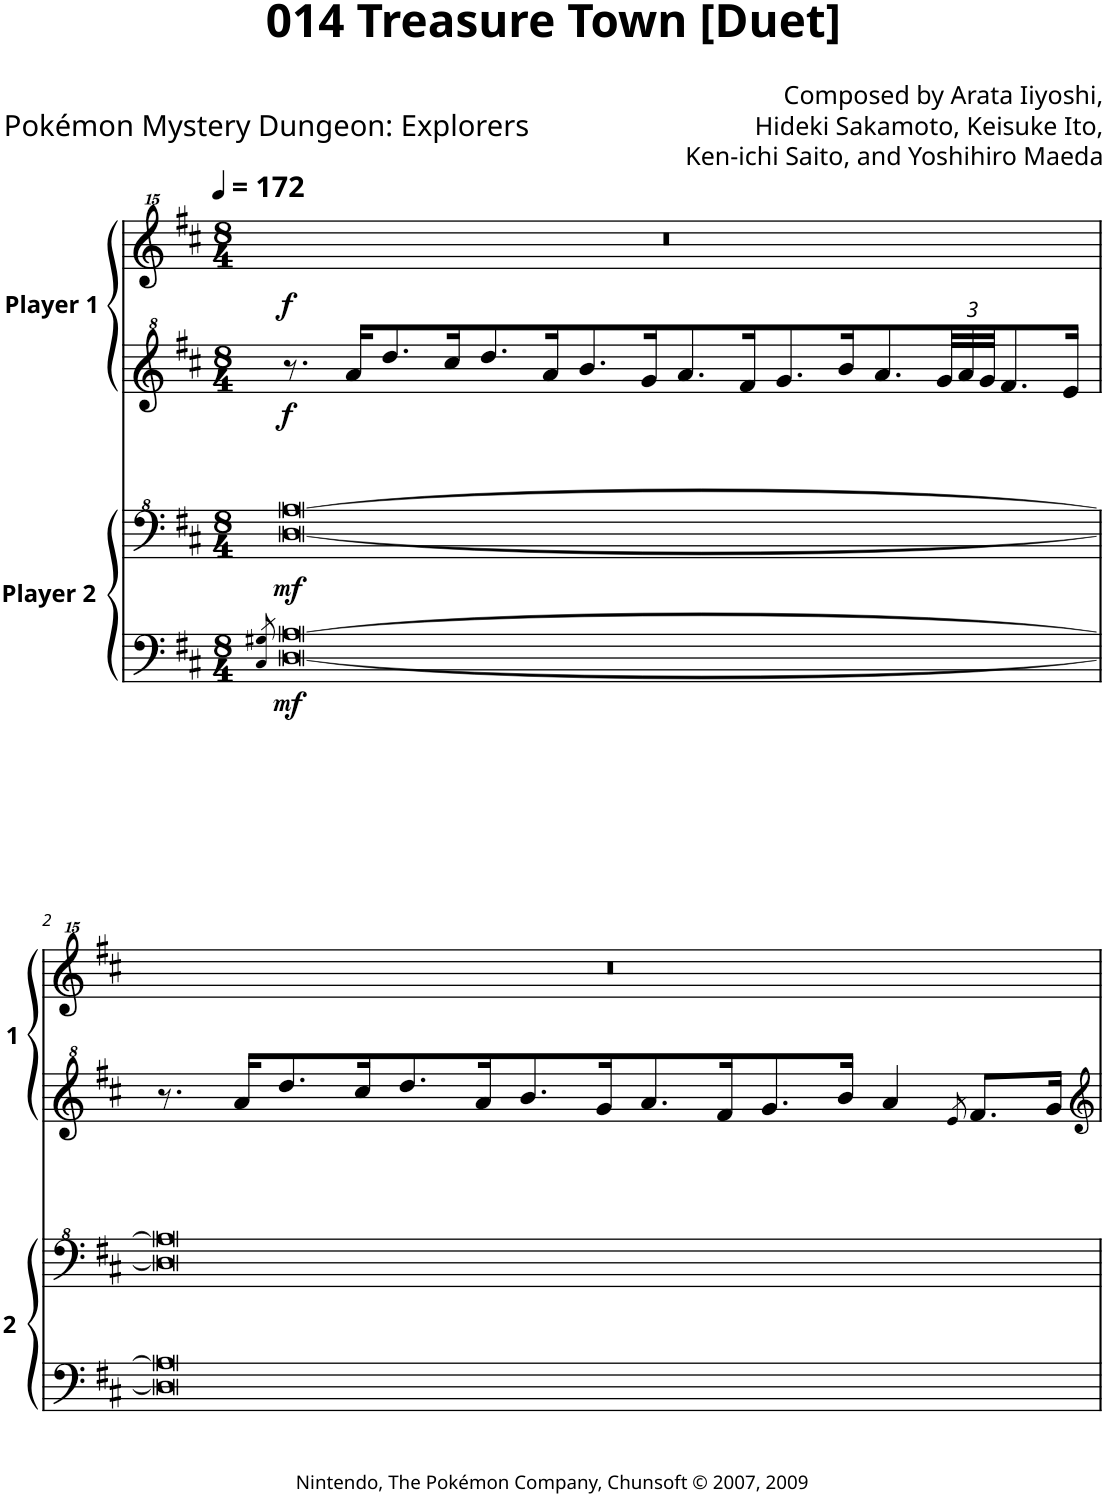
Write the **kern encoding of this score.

**kern	**kern	**dynam	**kern	**kern	**dynam
*part2	*part2	*part2	*part1	*part1	*part1
*staff4	*staff3	*staff3/4	*staff2	*staff1	*staff1/2
*I"Player 2	*	*	*I"Player 1	*	*
*clefF4	*clefF^4	*	*clefG^2	*clefG^^2	*
*k[f#c#]	*k[f#c#]	*	*k[f#c#]	*k[f#c#]	*
*M8/4	*M8/4	*	*M8/4	*M8/4	*
*MM172	*MM172	*	*MM172	*MM172	*
=1	=1	=1	=1	=1	=1
8qC#/ 8qG#X/	.	.	.	.	.
!	!	!LO:DY:b=2	!	!	!
!	!	!LO:DY:n=1:b	!	!	!LO:DY:b=2
!	!	!	!	!	!LO:DY:n=1:b
[0D [0A	[0d [0a	mf mf	8.r	0r	f f
.	.	.	16aa/KL	.	.
.	.	.	8.ddd/	.	.
.	.	.	16ccc#/K	.	.
.	.	.	8.ddd/	.	.
.	.	.	16aa/K	.	.
.	.	.	8.bb/	.	.
.	.	.	16gg/K	.	.
.	.	.	8.aa/	.	.
.	.	.	16ff#/K	.	.
.	.	.	8.gg/	.	.
.	.	.	16bb/K	.	.
.	.	.	8.aa/	.	.
*	*	*	*Xbrackettup	*	*
.	.	.	48gg/LL	.	.
.	.	.	48aa/	.	.
.	.	.	48gg/JJ	.	.
.	.	.	8.ff#/	.	.
.	.	.	16ee/Jk	.	.
!!LO:LB:g=z
=2	=2	=2	=2	=2	=2
0D] 0A]	0d] 0a]	.	8.r	0r	.
.	.	.	16aa/KL	.	.
.	.	.	8.ddd/	.	.
.	.	.	16ccc#/K	.	.
.	.	.	8.ddd/	.	.
.	.	.	16aa/K	.	.
.	.	.	8.bb/	.	.
.	.	.	16gg/K	.	.
.	.	.	8.aa/	.	.
.	.	.	16ff#/K	.	.
.	.	.	8.gg/	.	.
.	.	.	16bb/Jk	.	.
.	.	.	4aa/	.	.
.	.	.	8qee/	.	.
.	.	.	8.ff#/L	.	.
.	.	.	16gg/Jk	.	.
=	=	=	=	=	=
*-	*-	*-	*-	*-	*-
